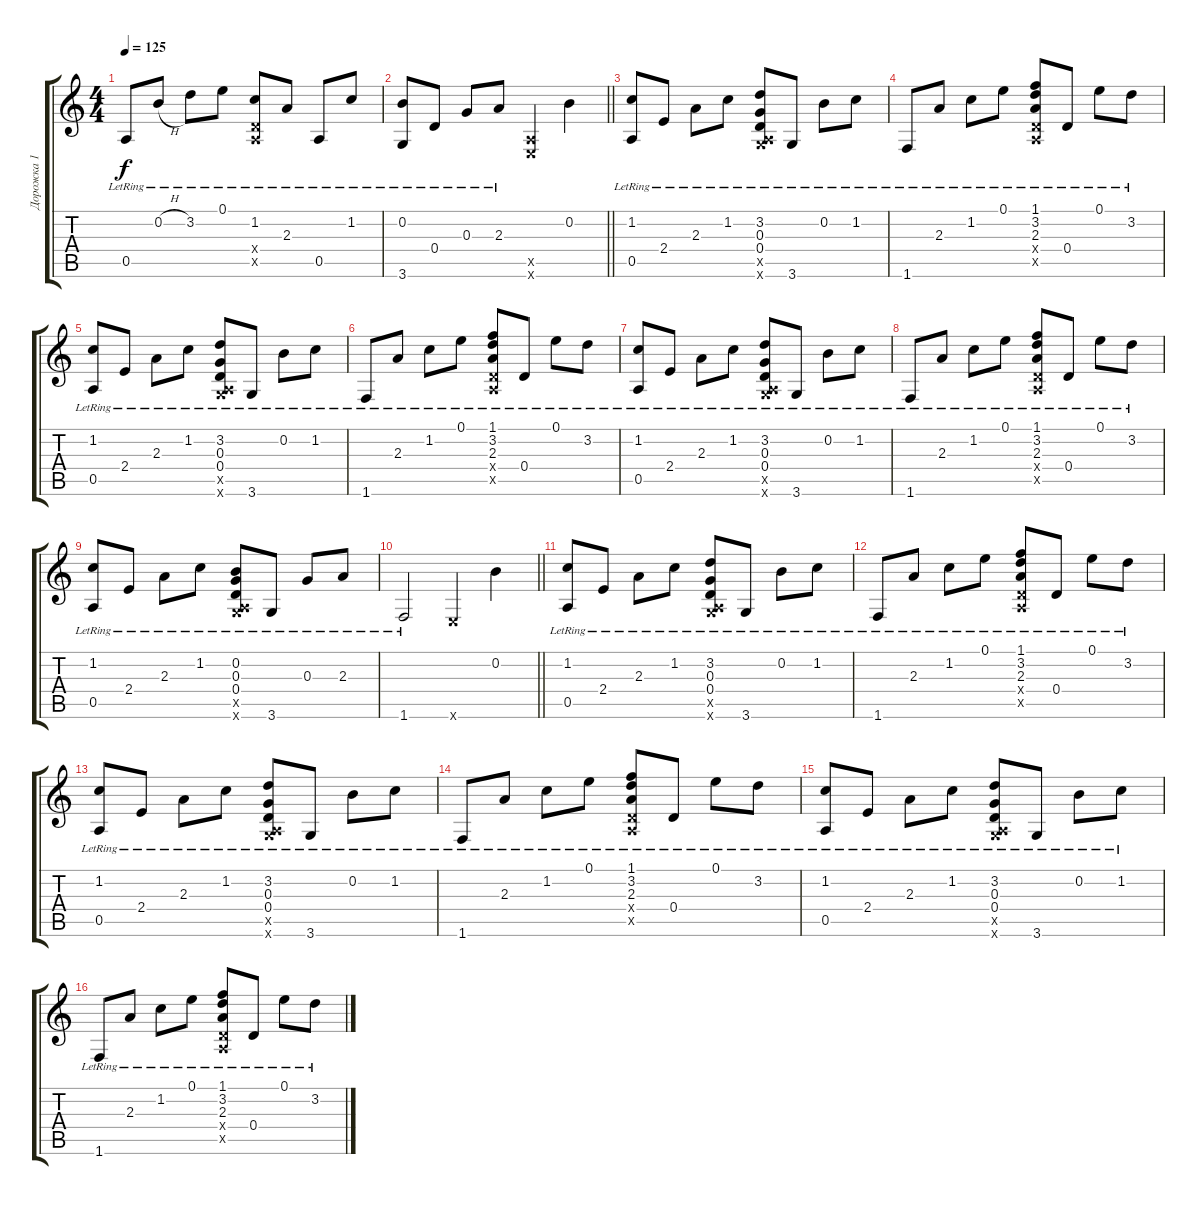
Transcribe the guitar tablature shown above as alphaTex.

\track ("Дорожка 1" "Дорожка 1") {instrument acousticguitarsteel}
\staff {score tabs}
\tuning (E4 B3 G3 D3 A2 E2) {hide}
\ts (4 4)
\tempo 125
\clef g2
\ks c
0.5{lr}.8{dy f} 0.2{h lr}.8 3.2{lr}.8 0.1{lr}.8 (1.2{lr} 0.4{x} 0.5{x}).8 2.3{lr}.8 0.5{lr}.8 1.2{lr}.8 |
\barLineRight lightlight
(0.2{lr} 3.6{lr}).8 0.4{lr}.8 0.3{lr}.8 2.3{lr}.8 (0.5{x} 0.6{x}).4 0.2.4 |
(1.2{lr} 0.5{lr}).8 2.4{lr}.8 2.3{lr}.8 1.2{lr}.8 (3.2{lr} 0.3{lr} 0.4{lr} 0.5{x} 3.6{x}).8 3.6{lr}.8 0.2{lr}.8 1.2{lr}.8 |
1.6{lr}.8 2.3{lr}.8 1.2{lr}.8 0.1{lr}.8 (1.1{lr} 3.2 2.3 0.4{x} 0.5{x}).8 0.4{lr}.8 0.1{lr}.8 3.2{lr}.8 |
(1.2{lr} 0.5{lr}).8 2.4{lr}.8 2.3{lr}.8 1.2{lr}.8 (3.2{lr} 0.3{lr} 0.4{lr} 0.5{x} 3.6{x}).8 3.6{lr}.8 0.2{lr}.8 1.2{lr}.8 |
1.6{lr}.8 2.3{lr}.8 1.2{lr}.8 0.1{lr}.8 (1.1{lr} 3.2 2.3 0.4{x} 0.5{x}).8 0.4{lr}.8 0.1{lr}.8 3.2{lr}.8 |
(1.2{lr} 0.5{lr}).8 2.4{lr}.8 2.3{lr}.8 1.2{lr}.8 (3.2{lr} 0.3{lr} 0.4{lr} 0.5{x} 3.6{x}).8 3.6{lr}.8 0.2{lr}.8 1.2{lr}.8 |
1.6{lr}.8 2.3{lr}.8 1.2{lr}.8 0.1{lr}.8 (1.1{lr} 3.2 2.3 0.4{x} 0.5{x}).8 0.4{lr}.8 0.1{lr}.8 3.2{lr}.8 |
(1.2{lr} 0.5{lr}).8 2.4{lr}.8 2.3{lr}.8 1.2{lr}.8 (0.2{lr} 0.3{lr} 0.4{lr} 0.5{x} 3.6{x}).8 3.6{lr}.8 0.3{lr}.8 2.3{lr}.8 |
\barLineRight lightlight
1.6{lr}.2 0.6{x}.4 0.2.4 |
(1.2{lr} 0.5{lr}).8 2.4{lr}.8 2.3{lr}.8 1.2{lr}.8 (3.2{lr} 0.3{lr} 0.4{lr} 0.5{x} 3.6{x}).8 3.6{lr}.8 0.2{lr}.8 1.2{lr}.8 |
1.6{lr}.8 2.3{lr}.8 1.2{lr}.8 0.1{lr}.8 (1.1{lr} 3.2 2.3 0.4{x} 0.5{x}).8 0.4{lr}.8 0.1{lr}.8 3.2{lr}.8 |
(1.2{lr} 0.5{lr}).8 2.4{lr}.8 2.3{lr}.8 1.2{lr}.8 (3.2{lr} 0.3{lr} 0.4{lr} 0.5{x} 3.6{x}).8 3.6{lr}.8 0.2{lr}.8 1.2{lr}.8 |
1.6{lr}.8 2.3{lr}.8 1.2{lr}.8 0.1{lr}.8 (1.1{lr} 3.2 2.3 0.4{x} 0.5{x}).8 0.4{lr}.8 0.1{lr}.8 3.2{lr}.8 |
(1.2{lr} 0.5{lr}).8 2.4{lr}.8 2.3{lr}.8 1.2{lr}.8 (3.2{lr} 0.3{lr} 0.4{lr} 0.5{x} 3.6{x}).8 3.6{lr}.8 0.2{lr}.8 1.2{lr}.8 |
1.6{lr}.8 2.3{lr}.8 1.2{lr}.8 0.1{lr}.8 (1.1{lr} 3.2 2.3 0.4{x} 0.5{x}).8 0.4{lr}.8 0.1{lr}.8 3.2{lr}.8
